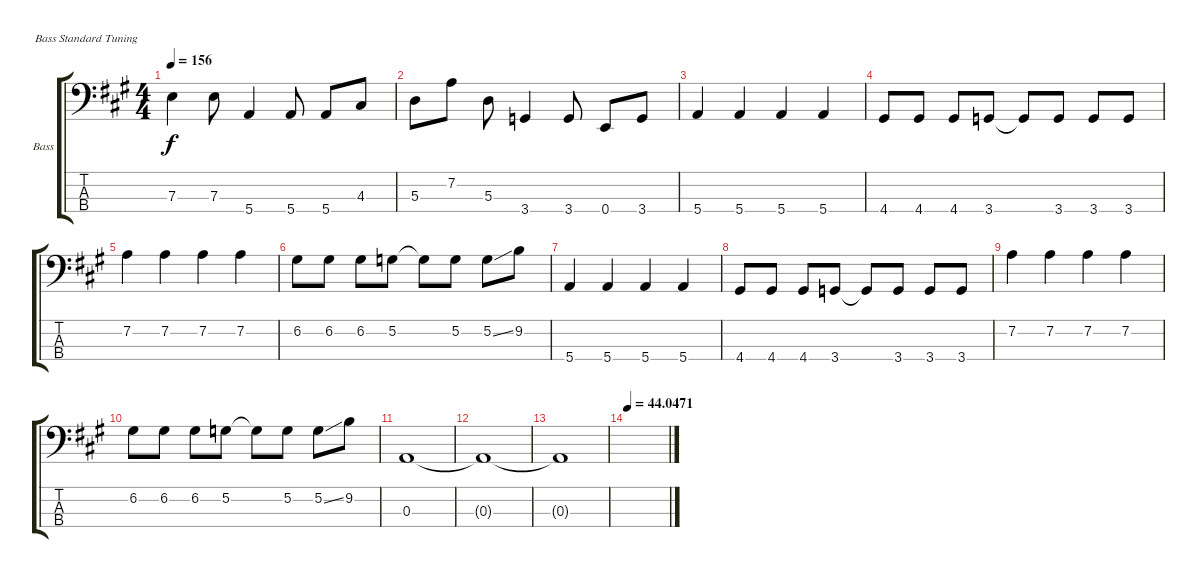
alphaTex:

\defaultSystemsLayout 4
\bracketExtendMode groupsimilarinstruments
\firstSystemTrackNameOrientation horizontal
\otherSystemsTrackNameOrientation horizontal
\track ("Bass" "Bass") {instrument electricbassfinger}
\staff {score tabs}
\tuning (G2 D2 A1 E1)
\ts (4 4)
\tempo 156
\clef f4
\scale
0.960908
\ks a
7.3.4{dy f} 7.3.8 5.4.4 5.4.8 5.4.8 4.3.8 |
\scale
0.960908 5.3.8 7.2.8 5.3.8 3.4.4 3.4.8 0.4.8 3.4.8 |
\scale
1.07818 5.4.4 5.4.4 5.4.4 5.4.4 |
\scale
0.960908 4.4.8 4.4.8 4.4.8 3.4.8 3.4{t}.8 3.4.8 3.4.8 3.4.8 |
\scale
0.960908 7.2.4 7.2.4 7.2.4 7.2.4 |
\scale
1.07818 6.2.8 6.2.8 6.2.8 5.2.8 5.2{t}.8 5.2.8 5.2{ss}.8 9.2.8 |
\scale
0.960908 5.4.4 5.4.4 5.4.4 5.4.4 |
\scale
0.960908 4.4.8 4.4.8 4.4.8 3.4.8 3.4{t}.8 3.4.8 3.4.8 3.4.8 |
\scale
1.07818 7.2.4 7.2.4 7.2.4 7.2.4 |
\scale
0.960908 6.2.8 6.2.8 6.2.8 5.2.8 5.2{t}.8 5.2.8 5.2{ss}.8 9.2.8 |
\scale
0.960908 0.3.1 |
\scale
1.07818 0.3{t}.1 |
\scale
0.960908 0.3{t}.1 |
\tempo
44.0471
\scale
0.960908
